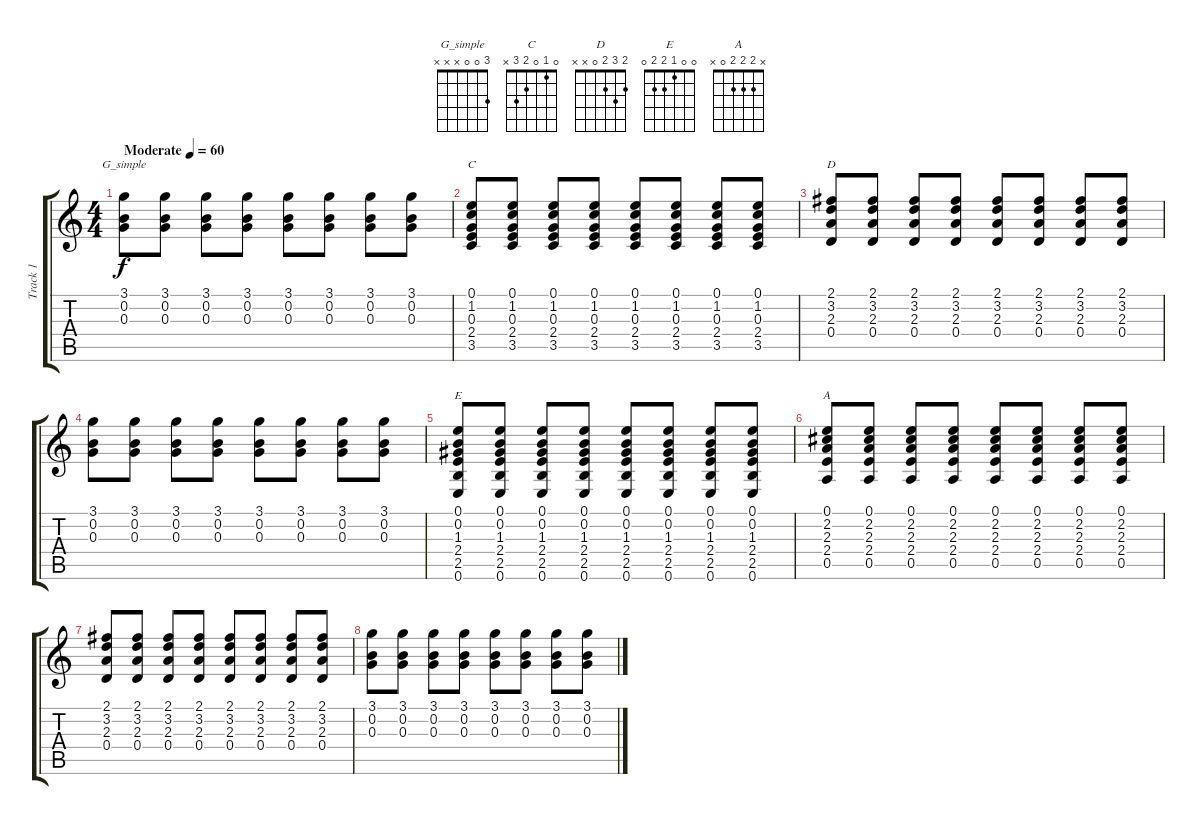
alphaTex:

\track ("Track 1" "Track 1") {instrument acousticguitarsteel}
\staff {score tabs}
\tuning (E4 B3 G3 D3 A2 E2) {hide}
\chord ("G_simple" 3 0 0 x x x)
\chord ("C" 0 1 0 2 3 x)
\chord ("D" 2 3 2 0 x x)
\chord ("E" 0 0 1 2 2 0)
\chord ("A" x 2 2 2 0 x)
\ts (4 4)
\tempo (60 "Moderate")
\clef g2
\ks c
(3.1 0.2 0.3).8{ch "G_simple" dy f instrument acousticguitarsteel} (3.1 0.2 0.3).8 (3.1 0.2 0.3).8 (3.1 0.2 0.3).8 (3.1 0.2 0.3).8 (3.1 0.2 0.3).8 (3.1 0.2 0.3).8 (3.1 0.2 0.3).8 |
(0.1 1.2 0.3 2.4 3.5).8{ch "C"} (0.1 1.2 0.3 2.4 3.5).8 (0.1 1.2 0.3 2.4 3.5).8 (0.1 1.2 0.3 2.4 3.5).8 (0.1 1.2 0.3 2.4 3.5).8 (0.1 1.2 0.3 2.4 3.5).8 (0.1 1.2 0.3 2.4 3.5).8 (0.1 1.2 0.3 2.4 3.5).8 |
(2.1 3.2 2.3 0.4).8{ch "D"} (2.1 3.2 2.3 0.4).8 (2.1 3.2 2.3 0.4).8 (2.1 3.2 2.3 0.4).8 (2.1 3.2 2.3 0.4).8 (2.1 3.2 2.3 0.4).8 (2.1 3.2 2.3 0.4).8 (2.1 3.2 2.3 0.4).8 |
(3.1 0.2 0.3).8 (3.1 0.2 0.3).8 (3.1 0.2 0.3).8 (3.1 0.2 0.3).8 (3.1 0.2 0.3).8 (3.1 0.2 0.3).8 (3.1 0.2 0.3).8 (3.1 0.2 0.3).8 |
(0.1 0.2 1.3 2.4 2.5 0.6).8{ch "E"} (0.1 0.2 1.3 2.4 2.5 0.6).8 (0.1 0.2 1.3 2.4 2.5 0.6).8 (0.1 0.2 1.3 2.4 2.5 0.6).8 (0.1 0.2 1.3 2.4 2.5 0.6).8 (0.1 0.2 1.3 2.4 2.5 0.6).8 (0.1 0.2 1.3 2.4 2.5 0.6).8 (0.1 0.2 1.3 2.4 2.5 0.6).8 |
(0.1 2.2 2.3 2.4 0.5).8{ch "A"} (0.1 2.2 2.3 2.4 0.5).8 (0.1 2.2 2.3 2.4 0.5).8 (0.1 2.2 2.3 2.4 0.5).8 (0.1 2.2 2.3 2.4 0.5).8 (0.1 2.2 2.3 2.4 0.5).8 (0.1 2.2 2.3 2.4 0.5).8 (0.1 2.2 2.3 2.4 0.5).8 |
(2.1 3.2 2.3 0.4).8 (2.1 3.2 2.3 0.4).8 (2.1 3.2 2.3 0.4).8 (2.1 3.2 2.3 0.4).8 (2.1 3.2 2.3 0.4).8 (2.1 3.2 2.3 0.4).8 (2.1 3.2 2.3 0.4).8 (2.1 3.2 2.3 0.4).8 |
(3.1 0.2 0.3).8 (3.1 0.2 0.3).8 (3.1 0.2 0.3).8 (3.1 0.2 0.3).8 (3.1 0.2 0.3).8 (3.1 0.2 0.3).8 (3.1 0.2 0.3).8 (3.1 0.2 0.3).8
